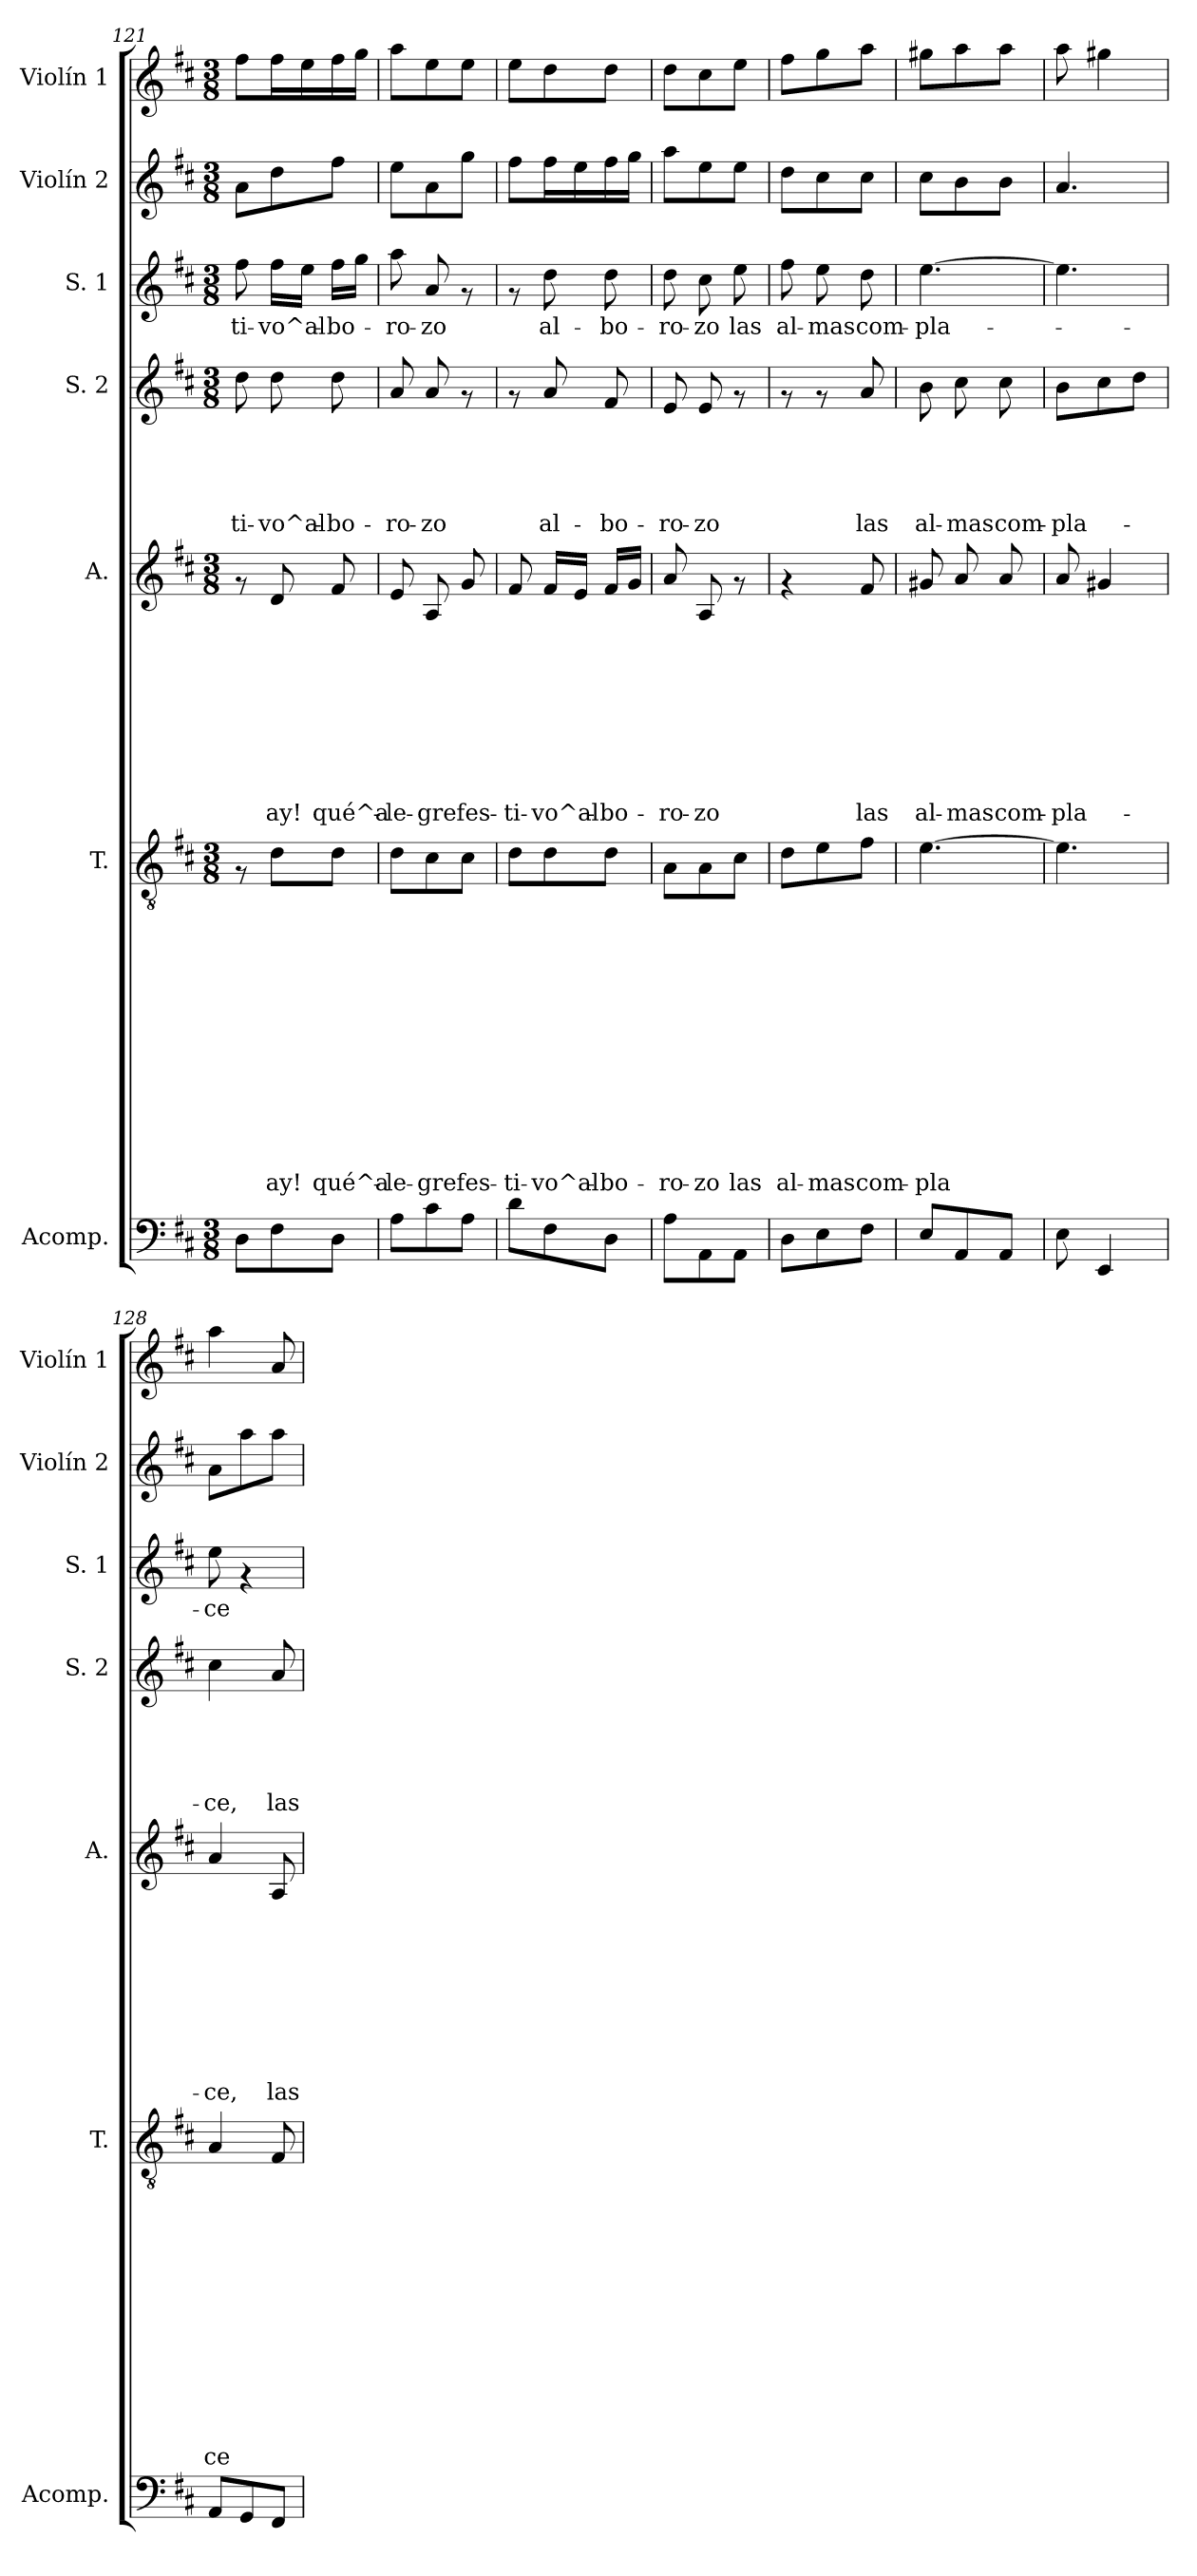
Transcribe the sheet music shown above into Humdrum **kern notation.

**kern	**kern	**text	**text	**text	**text	**text	**text	**text	**text	**text	**text	**text	**text	**text	**kern	**text	**text	**text	**text	**text	**text	**text	**text	**text	**kern	**text	**text	**text	**text	**text	**kern	**text	**kern	**kern
*part7	*part6	*part6	*part6	*part6	*part6	*part6	*part6	*part6	*part6	*part6	*part6	*part6	*part6	*part6	*part5	*part5	*part5	*part5	*part5	*part5	*part5	*part5	*part5	*part5	*part4	*part4	*part4	*part4	*part4	*part4	*part3	*part3	*part2	*part1
*staff7	*staff6	*staff6	*staff6	*staff6	*staff6	*staff6	*staff6	*staff6	*staff6	*staff6	*staff6	*staff6	*staff6	*staff6	*staff5	*staff5	*staff5	*staff5	*staff5	*staff5	*staff5	*staff5	*staff5	*staff5	*staff4	*staff4	*staff4	*staff4	*staff4	*staff4	*staff3	*staff3	*staff2	*staff1
*I"Acomp.	*I"T.	*	*	*	*	*	*	*	*	*	*	*	*	*	*I"A.	*	*	*	*	*	*	*	*	*	*I"S. 2	*	*	*	*	*	*I"S. 1	*	*I"Violín 2	*I"Violín 1
*I'Acomp.	*I'T.	*	*	*	*	*	*	*	*	*	*	*	*	*	*I'A.	*	*	*	*	*	*	*	*	*	*I'S. 2	*	*	*	*	*	*I'S. 1	*	*I'Violín 2	*I'Violín 1
*clefF4	*clefGv2	*	*	*	*	*	*	*	*	*	*	*	*	*	*clefG2	*	*	*	*	*	*	*	*	*	*clefG2	*	*	*	*	*	*clefG2	*	*clefG2	*clefG2
*k[f#c#]	*k[f#c#]	*	*	*	*	*	*	*	*	*	*	*	*	*	*k[f#c#]	*	*	*	*	*	*	*	*	*	*k[f#c#]	*	*	*	*	*	*k[f#c#]	*	*k[f#c#]	*k[f#c#]
*D:	*D:	*	*	*	*	*	*	*	*	*	*	*	*	*	*D:	*	*	*	*	*	*	*	*	*	*D:	*	*	*	*	*	*D:	*	*D:	*D:
*M3/8	*M3/8	*	*	*	*	*	*	*	*	*	*	*	*	*	*M3/8	*	*	*	*	*	*	*	*	*	*M3/8	*	*	*	*	*	*M3/8	*	*M3/8	*M3/8
=121	=121	=121	=121	=121	=121	=121	=121	=121	=121	=121	=121	=121	=121	=121	=121	=121	=121	=121	=121	=121	=121	=121	=121	=121	=121	=121	=121	=121	=121	=121	=121	=121	=121	=121
!	!	!	!	!	!	!	!	!	!	!	!	!	!	!	!	!	!	!	!	!	!	!	!	!	!	!	!	!	!	!LO:LY:b	!	!LO:LY:b	!	!
8D\L	8rF	.	.	.	.	.	.	.	.	.	.	.	.	.	8rf	.	.	.	.	.	.	.	.	.	8dd\	.	.	.	.	-ti-	8ff#\	-ti-	8a\L	8ff#\L
!	!	!	!	!	!	!	!	!	!	!	!	!	!	!LO:LY:b	!	!	!	!	!	!	!	!	!	!LO:LY:b	!	!	!	!	!	!LO:LY:b	!	!LO:LY:b	!	!
8F#\	8d\L	.	.	.	.	.	.	.	.	.	.	.	.	ay!	8d/	.	.	.	.	.	.	.	.	ay!	8dd\	.	.	.	.	-vo^al-	16ff#\LL	-vo^al-	8dd\	16ff#\L
.	.	.	.	.	.	.	.	.	.	.	.	.	.	.	.	.	.	.	.	.	.	.	.	.	.	.	.	.	.	.	16ee\JJ	.	.	16ee\
!	!	!	!	!	!	!	!	!	!	!	!	!	!	!LO:LY:b	!	!	!	!	!	!	!	!	!	!LO:LY:b	!	!	!	!	!	!LO:LY:b	!	!LO:LY:b	!	!
8D\J	8d\J	.	.	.	.	.	.	.	.	.	.	.	.	qué^a-	8f#/	.	.	.	.	.	.	.	.	qué^a-	8dd\	.	.	.	.	-bo-	16ff#\LL	-bo-	8ff#\J	16ff#\
.	.	.	.	.	.	.	.	.	.	.	.	.	.	.	.	.	.	.	.	.	.	.	.	.	.	.	.	.	.	.	16gg\JJ	.	.	16gg\JJ
=122	=122	=122	=122	=122	=122	=122	=122	=122	=122	=122	=122	=122	=122	=122	=122	=122	=122	=122	=122	=122	=122	=122	=122	=122	=122	=122	=122	=122	=122	=122	=122	=122	=122	=122
!	!	!	!	!	!	!	!	!	!	!	!	!	!	!LO:LY:b	!	!	!	!	!	!	!	!	!	!LO:LY:b	!	!	!	!	!	!LO:LY:b	!	!LO:LY:b	!	!
8A\L	8d\L	.	.	.	.	.	.	.	.	.	.	.	.	-le-	8e/	.	.	.	.	.	.	.	.	-le-	8a/	.	.	.	.	-ro-	8aa\	-ro-	8ee\L	8aa\L
!	!	!	!	!	!	!	!	!	!	!	!	!	!	!LO:LY:b	!	!	!	!	!	!	!	!	!	!LO:LY:b	!	!	!	!	!	!LO:LY:b	!	!LO:LY:b	!	!
8c#\	8c#\	.	.	.	.	.	.	.	.	.	.	.	.	-gre	8A/	.	.	.	.	.	.	.	.	-gre	8a/	.	.	.	.	-zo	8a/	-zo	8a\	8ee\
!	!	!	!	!	!	!	!	!	!	!	!	!	!	!LO:LY:b	!	!	!	!	!	!	!	!	!	!LO:LY:b	!	!	!	!	!	!	!	!	!	!
8A\J	8c#\J	.	.	.	.	.	.	.	.	.	.	.	.	fes-	8g/	.	.	.	.	.	.	.	.	fes-	8rf	.	.	.	.	.	8rf	.	8gg\J	8ee\J
=123	=123	=123	=123	=123	=123	=123	=123	=123	=123	=123	=123	=123	=123	=123	=123	=123	=123	=123	=123	=123	=123	=123	=123	=123	=123	=123	=123	=123	=123	=123	=123	=123	=123	=123
!	!	!	!	!	!	!	!	!	!	!	!	!	!	!LO:LY:b	!	!	!	!	!	!	!	!	!	!LO:LY:b	!	!	!	!	!	!	!	!	!	!
8d\L	8d\L	.	.	.	.	.	.	.	.	.	.	.	.	-ti-	8f#/	.	.	.	.	.	.	.	.	-ti-	8rf	.	.	.	.	.	8rf	.	8ff#\L	8ee\L
!	!	!	!	!	!	!	!	!	!	!	!	!	!	!LO:LY:b	!	!	!	!	!	!	!	!	!	!LO:LY:b	!	!	!	!	!	!LO:LY:b	!	!LO:LY:b	!	!
8F#\	8d\	.	.	.	.	.	.	.	.	.	.	.	.	-vo^al-	16f#/LL	.	.	.	.	.	.	.	.	-vo^al-	8a/	.	.	.	.	al-	8dd\	al-	16ff#\L	8dd\
.	.	.	.	.	.	.	.	.	.	.	.	.	.	.	16e/JJ	.	.	.	.	.	.	.	.	.	.	.	.	.	.	.	.	.	16ee\	.
!	!	!	!	!	!	!	!	!	!	!	!	!	!	!LO:LY:b	!	!	!	!	!	!	!	!	!	!LO:LY:b	!	!	!	!	!	!LO:LY:b	!	!LO:LY:b	!	!
8D\J	8d\J	.	.	.	.	.	.	.	.	.	.	.	.	-bo-	16f#/LL	.	.	.	.	.	.	.	.	-bo-	8f#/	.	.	.	.	-bo-	8dd\	-bo-	16ff#\	8dd\J
.	.	.	.	.	.	.	.	.	.	.	.	.	.	.	16g/JJ	.	.	.	.	.	.	.	.	.	.	.	.	.	.	.	.	.	16gg\JJ	.
=124	=124	=124	=124	=124	=124	=124	=124	=124	=124	=124	=124	=124	=124	=124	=124	=124	=124	=124	=124	=124	=124	=124	=124	=124	=124	=124	=124	=124	=124	=124	=124	=124	=124	=124
!	!	!	!	!	!	!	!	!	!	!	!	!	!	!LO:LY:b	!	!	!	!	!	!	!	!	!	!LO:LY:b	!	!	!	!	!	!LO:LY:b	!	!LO:LY:b	!	!
8A\L	8A\L	.	.	.	.	.	.	.	.	.	.	.	.	-ro-	8a/	.	.	.	.	.	.	.	.	-ro-	8e/	.	.	.	.	-ro-	8dd\	-ro-	8aa\L	8dd\L
!	!	!	!	!	!	!	!	!	!	!	!	!	!	!LO:LY:b	!	!	!	!	!	!	!	!	!	!LO:LY:b	!	!	!	!	!	!LO:LY:b	!	!LO:LY:b	!	!
8AA\	8A\	.	.	.	.	.	.	.	.	.	.	.	.	-zo	8A/	.	.	.	.	.	.	.	.	-zo	8e/	.	.	.	.	-zo	8cc#\	-zo	8ee\	8cc#\
!	!	!	!	!	!	!	!	!	!	!	!	!	!	!LO:LY:b	!	!	!	!	!	!	!	!	!	!	!	!	!	!	!	!	!	!LO:LY:b	!	!
8AA\J	8c#\J	.	.	.	.	.	.	.	.	.	.	.	.	las	8rf	.	.	.	.	.	.	.	.	.	8rf	.	.	.	.	.	8ee\	las	8ee\J	8ee\J
=125	=125	=125	=125	=125	=125	=125	=125	=125	=125	=125	=125	=125	=125	=125	=125	=125	=125	=125	=125	=125	=125	=125	=125	=125	=125	=125	=125	=125	=125	=125	=125	=125	=125	=125
!	!	!	!	!	!	!	!	!	!	!	!	!	!	!LO:LY:b	!	!	!	!	!	!	!	!	!	!	!	!	!	!	!	!	!	!LO:LY:b	!	!
8D\L	8d\L	.	.	.	.	.	.	.	.	.	.	.	.	al-	4rf	.	.	.	.	.	.	.	.	.	8rf	.	.	.	.	.	8ff#\	al-	8dd\L	8ff#\L
!	!	!	!	!	!	!	!	!	!	!	!	!	!	!LO:LY:b	!	!	!	!	!	!	!	!	!	!	!	!	!	!	!	!	!	!LO:LY:b	!	!
8E\	8e\	.	.	.	.	.	.	.	.	.	.	.	.	-mas	.	.	.	.	.	.	.	.	.	.	8rf	.	.	.	.	.	8ee\	-mas	8cc#\	8gg\
!	!	!	!	!	!	!	!	!	!	!	!	!	!	!LO:LY:b	!	!	!	!	!	!	!	!	!	!LO:LY:b	!	!	!	!	!	!LO:LY:b	!	!LO:LY:b	!	!
8F#\J	8f#\J	.	.	.	.	.	.	.	.	.	.	.	.	com-	8f#/	.	.	.	.	.	.	.	.	las	8a/	.	.	.	.	las	8dd\	com-	8cc#\J	8aa\J
!!LO:LB:g=z
=126	=126	=126	=126	=126	=126	=126	=126	=126	=126	=126	=126	=126	=126	=126	=126	=126	=126	=126	=126	=126	=126	=126	=126	=126	=126	=126	=126	=126	=126	=126	=126	=126	=126	=126
!	!	!	!	!	!	!	!	!	!	!	!	!	!	!LO:LY:b	!	!	!	!	!	!	!	!	!	!LO:LY:b	!	!	!	!	!	!LO:LY:b	!	!LO:LY:b	!	!
8E/L	[>4.e\	.	.	.	.	.	.	.	.	.	.	.	.	-pla	8g#X/	.	.	.	.	.	.	.	.	al-	8b\	.	.	.	.	al-	[>4.ee\	-pla-	8cc#\L	8gg#X\L
!	!	!	!	!	!	!	!	!	!	!	!	!	!	!	!	!	!	!	!	!	!	!	!	!LO:LY:b	!	!	!	!	!	!LO:LY:b	!	!	!	!
8AA/	.	.	.	.	.	.	.	.	.	.	.	.	.	.	8a/	.	.	.	.	.	.	.	.	-mas	8cc#\	.	.	.	.	-mas	.	.	8b\	8aa\
!	!	!	!	!	!	!	!	!	!	!	!	!	!	!	!	!	!	!	!	!	!	!	!	!LO:LY:b	!	!	!	!	!	!LO:LY:b	!	!	!	!
8AA/J	.	.	.	.	.	.	.	.	.	.	.	.	.	.	8a/	.	.	.	.	.	.	.	.	com-	8cc#\	.	.	.	.	com-	.	.	8b\J	8aa\J
=127	=127	=127	=127	=127	=127	=127	=127	=127	=127	=127	=127	=127	=127	=127	=127	=127	=127	=127	=127	=127	=127	=127	=127	=127	=127	=127	=127	=127	=127	=127	=127	=127	=127	=127
!	!	!	!	!	!	!	!	!	!	!	!	!	!	!	!	!	!	!	!	!	!	!	!	!LO:LY:b	!	!	!	!	!	!LO:LY:b	!	!	!	!
8E\	4.e\]	.	.	.	.	.	.	.	.	.	.	.	.	.	8a/	.	.	.	.	.	.	.	.	-pla-	8b\L	.	.	.	.	-pla-	4.ee\]	.	4.a/	8aa\
4EE/	.	.	.	.	.	.	.	.	.	.	.	.	.	.	4g#X/	.	.	.	.	.	.	.	.	.	8cc#\	.	.	.	.	.	.	.	.	4gg#X\
.	.	.	.	.	.	.	.	.	.	.	.	.	.	.	.	.	.	.	.	.	.	.	.	.	8dd\J	.	.	.	.	.	.	.	.	.
=128	=128	=128	=128	=128	=128	=128	=128	=128	=128	=128	=128	=128	=128	=128	=128	=128	=128	=128	=128	=128	=128	=128	=128	=128	=128	=128	=128	=128	=128	=128	=128	=128	=128	=128
!	!	!	!	!	!	!	!	!	!	!	!	!	!	!LO:LY:b	!	!	!	!	!	!	!	!	!	!LO:LY:b	!	!	!	!	!	!LO:LY:b	!	!LO:LY:b	!	!
8AA/L	4A/	.	.	.	.	.	.	.	.	.	.	.	.	ce	4a/	.	.	.	.	.	.	.	.	-ce,	4cc#\	.	.	.	.	-ce,	8ee\	-ce	8a\L	4aa\
8GG/	.	.	.	.	.	.	.	.	.	.	.	.	.	.	.	.	.	.	.	.	.	.	.	.	.	.	.	.	.	.	4rf	.	8aa\	.
!	!	!	!	!	!	!	!	!	!	!	!	!	!	!	!	!	!	!	!	!	!	!	!	!LO:LY:b	!	!	!	!	!	!LO:LY:b	!	!	!	!
8FF#/J	8F#/	.	.	.	.	.	.	.	.	.	.	.	.	.	8A/	.	.	.	.	.	.	.	.	las	8a/	.	.	.	.	las	.	.	8aa\J	8a/
=	=	=	=	=	=	=	=	=	=	=	=	=	=	=	=	=	=	=	=	=	=	=	=	=	=	=	=	=	=	=	=	=	=	=
*-	*-	*-	*-	*-	*-	*-	*-	*-	*-	*-	*-	*-	*-	*-	*-	*-	*-	*-	*-	*-	*-	*-	*-	*-	*-	*-	*-	*-	*-	*-	*-	*-	*-	*-
